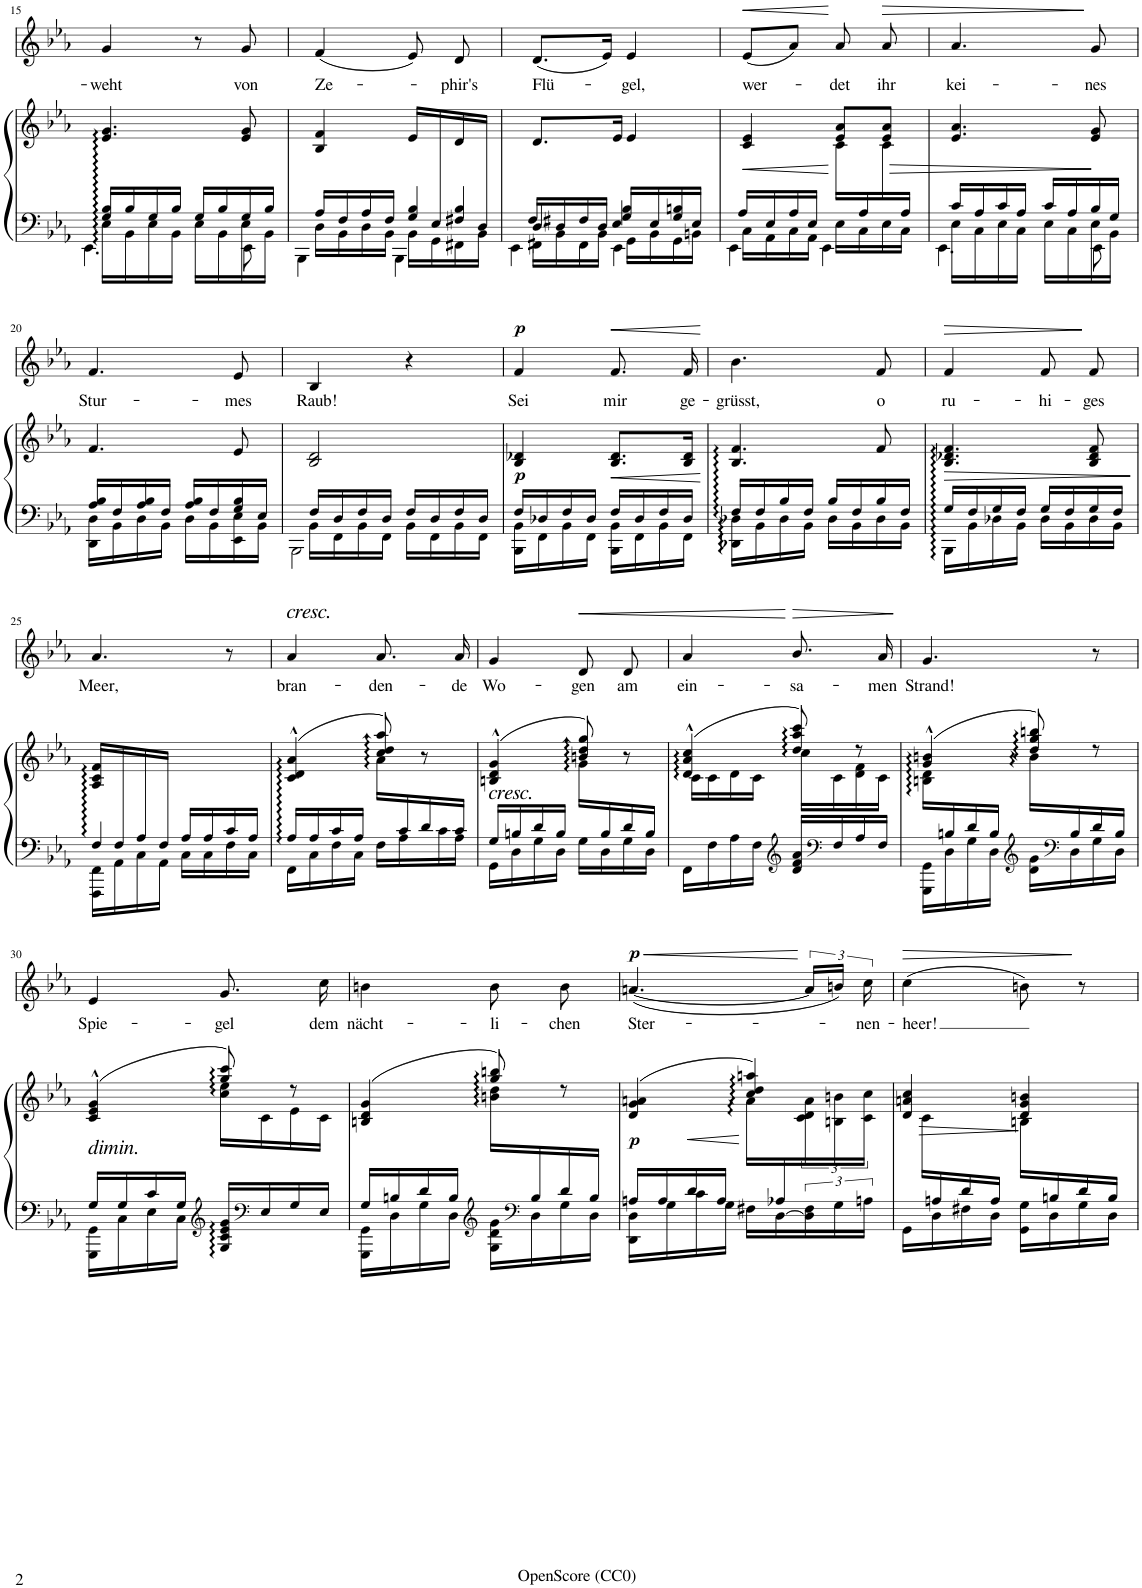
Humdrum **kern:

**kern	**kern	**dynam	**kern	**text	**dynam
*part2	*part2	*part2	*part1	*part1	*part1
*staff3	*staff2	*staff2/3	*staff1	*staff1	*staff1
*I"Piano	*	*	*I"Stimme Voice	*	*
*I'Pno	*	*	*	*	*
!!LO:PB:g=z
*clefF4	*clefG2	*	*clefG2	*	*
*k[b-e-a-]	*k[b-e-a-]	*	*k[b-e-a-]	*	*
*M2/4	*M2/4	*	*M2/4	*	*
=15	=15	=15	=15	=15	=15
*^	*	*	*	*	*
*	*^	*	*	*	*	*
!	!	!	!	!	!	!LO:LY:b	!
16G/ 16B-/LL	16E-\LL	4.EE-\	4.e-/ 4.g/	.	4g/	-weht	.
16B-/	16BB-\	.	.	.	.	.	.
16G/	16E-\	.	.	.	.	.	.
16B-/JJ	16BB-\JJ	.	.	.	.	.	.
16G/LL	16E-\LL	.	.	.	8r	.	.
16B-/	16BB-\	.	.	.	.	.	.
!	!	!	!	!	!	!LO:LY:b	!
16G/	16E-\	8EE-\	8e-/ 8g/	.	8g/	von	.
16B-/JJ	16BB-\JJ	.	.	.	.	.	.
=16	=16	=16	=16	=16	=16	=16	=16
*	*^	*^	*	*	*	*	*
*	*	*	*	*	*	*	*	*	*
!	!	!	!	!	!	!	!	!LO:LY:b	!
16ryy	16A-/LL	16D\LL	4ryy	4BBB-\	4B-/ 4f/	.	(4f/	Ze-	.
.	16F/	16BB-\	.	.	.	.	.	.	.
.	16A-/	16D\	.	.	.	.	.	.	.
.	16F/JJ	16BB-\JJ	.	.	.	.	.	.	.
.	16BB-\LL	4ryy	16G/ 16B-/	4BBB-\	16e-/LL	.	8e-/)	.	.
16E-/	16GG\	.	16ryy	.	16ryy	.	.	.	.
!	!	!	!	!	!	!	!	!LO:LY:b	!
16ryy	16FF#X\	.	16F#X/ 16B-/	.	16d/	.	8d/	-phir's	.
16D/JJ	16BB-\JJ	.	16ryy	.	16ryy	.	.	.	.
*	*	*	*v	*v	*	*	*	*	*
=17	=17	=17	=17	=17	=17	=17	=17	=17
!	!	!	!	!	!	!	!LO:LY:b	!
16F#X/LL	4EE-\	8.D/	16FF#X\LL	8.d/L	.	(8.d/L	Flü-	.
16D/	.	.	16BB-\	.	.	.	.	.
16F#/	.	.	16FF#\	.	.	.	.	.
16D/JJ	.	16E-/	16BB-\JJ	16e-/Jk	.	16e-/Jk)	.	.
!	!	!	!	!	!	!	!LO:LY:b	!
16G/ 16B-/LL	4EE-\	4ryy	16GG\LL	4e-/	.	4e-/	-gel,	.
16E-/	.	.	16BB-\	.	.	.	.	.
16G/ 16Bn/	.	.	16GG\	.	.	.	.	.
16E-/JJ	.	.	16BBn\JJ	.	.	.	.	.
=18	=18	=18	=18	=18	=18	=18	=18	=18
!	!	!	!	!	!LO:HP:b	!	!LO:LY:b	!LO:HP:b
*	*	*v	*v	*^	*	*	*	*
16A-/LL	4EE-\	16C\LL	4c/ 4e-/	4ryy	<	(8e-/L	wer-	<
16E-/	.	16AA-\	.	.	.	.	.	.
16A-/	.	16C\	.	.	.	8a-/J)	.	.
16E-/JJ	.	16AA-\JJ	.	.	.	.	.	.
!	!	!	!	!	!	!	!LO:LY:b	!
16ryy	4EE-\	16E-\LL	8e-/ 8a-/L	16c\LL	[	8a-/	-det	[
16A-/	.	16C\	.	16ryy	.	.	.	.
!	!	!	!	!	!LO:HP:b	!	!LO:LY:b	!LO:HP:b
16ryy	.	16E-\	8e-/ 8a-/J	16c\	>	8a-/	ihr	>
16A-/JJ	.	16C\JJ	.	16ryy	.	.	.	.
=19	=19	=19	=19	=19	=19	=19	=19	=19
!	!	!	!	!	!	!	!LO:LY:b	!
*	*	*	*v	*v	*	*	*	*
16c/LL	4.EE-\	16E-\LL	4.e-/ 4.a-/	.	4.a-/	kei-	.
16A-/	.	16C\	.	.	.	.	.
16c/	.	16E-\	.	.	.	.	.
16A-/JJ	.	16C\JJ	.	.	.	.	.
16c/LL	.	16E-\LL	.	.	.	.	.
16A-/	.	16C\	.	.	.	.	.
!	!	!	!	!	!	!LO:LY:b	!
16B-/	8EE-\	16E-\	8e-/ 8g/	]	8g/	-nes	]
16G/JJ	.	16BB-\JJ	.	.	.	.	.
!!LO:LB:g=z
=20	=20	=20	=20	=20	=20	=20	=20
!	!	!	!	!	!	!LO:LY:b	!
*	*v	*v	*	*	*	*	*
16A-/ 16B-/LL	16DD\ 16D\LL	4.f/	.	4.f/	Stur-	.
16F/	16BB-\	.	.	.	.	.
16A-/ 16B-/	16D\	.	.	.	.	.
16F/JJ	16BB-\JJ	.	.	.	.	.
16A-/ 16B-/LL	16D\LL	.	.	.	.	.
16F/	16BB-\	.	.	.	.	.
!	!	!	!	!	!LO:LY:b	!
16G/ 16B-/	16EE-\ 16E-\	8e-/	.	8e-/	-mes	.
16E-/JJ	16BB-\JJ	.	.	.	.	.
=21	=21	=21	=21	=21	=21	=21
*	*^	*	*	*	*	*
!	!	!	!	!	!	!LO:LY:b	!
16F/LL	16BB-\LL	2BBB-\	2B-/ 2d/	.	4B-/	Raub!	.
16D/	16FF\	.	.	.	.	.	.
16F/	16BB-\	.	.	.	.	.	.
16D/JJ	16FF\JJ	.	.	.	.	.	.
16F/LL	16BB-\LL	.	.	.	4r	.	.
16D/	16FF\	.	.	.	.	.	.
16F/	16BB-\	.	.	.	.	.	.
16D/JJ	16FF\JJ	.	.	.	.	.	.
*	*v	*v	*	*	*	*	*
=22	=22	=22	=22	=22	=22	=22
!	!	!	!LO:DY:b	!	!LO:LY:b	!LO:DY:a
16F/LL	16BBB-\ 16BB-\LL	4B-/ 4d-X/	p	4f/	Sei	p
16D-X/	16FF\	.	.	.	.	.
16F/	16BB-\	.	.	.	.	.
16D-/JJ	16FF\JJ	.	.	.	.	.
!	!	!	!LO:HP:b	!	!LO:LY:b	!LO:HP:b
16F/LL	16BBB-\ 16BB-\LL	8.B-/ 8.d-/L	<	8.f/	mir	<
16D-/	16FF\	.	.	.	.	.
16F/	16BB-\	.	.	.	.	.
!	!	!	!	!	!LO:LY:b	!
16D-/JJ	16FF\JJ	16B-/ 16d-/Jk	.	16f/	ge-	.
*v	*v	*	*	*	*	*
.	.	[	.	.	[
=23	=23	=23	=23	=23	=23
*^	*	*	*	*	*
!	!	!	!	!	!LO:LY:b	!
16F/LL	16DD-X\ 16D-X\LL	4.B-/ 4.f/	.	4.b-\	-grüsst,	.
16F/	16BB-\	.	.	.	.	.
16B-/	16D-\	.	.	.	.	.
16F/JJ	16BB-\JJ	.	.	.	.	.
16B-/LL	16D-\LL	.	.	.	.	.
16F/	16BB-\	.	.	.	.	.
!	!	!	!	!	!LO:LY:b	!
16B-/	16D-\	8f/	.	8f/	o	.
16F/JJ	16BB-\JJ	.	.	.	.	.
=24	=24	=24	=24	=24	=24	=24
!	!	!	!LO:HP:b	!	!LO:LY:b	!LO:HP:b
16G/LL	16BBB-\LL	4.B-/ 4.d-X/ 4.f/	>	4f/	ru-	>
16F/	16BB-\	.	.	.	.	.
16G/	16D-X\	.	.	.	.	.
16F/JJ	16BB-\JJ	.	.	.	.	.
!	!	!	!	!	!LO:LY:b	!
16G/LL	16D-\LL	.	.	8f/	-hi-	.
16F/	16BB-\	.	.	.	.	.
!	!	!	!	!	!LO:LY:b	!
16G/	16D-\	8B-/ 8d-/ 8f/	.	8f/	-ges	]
16F/JJ	16BB-\JJ	.	.	.	.	.
*v	*v	*	*	*	*	*
.	.	]	.	.	.
!!LO:LB:g=z
=25	=25	=25	=25	=25	=25
*^	*	*	*	*	*
*	*^	*	*	*	*	*
*	*	*^	*	*	*	*	*
!	!	!	!	!	!	!	!LO:LY:b	!
16ryy	16F/	2ryy	16FFF\ 16FF\LL	16A-/ 16c/ 16f/LL	.	4.a-/	Meer,	.
16F/	4..ryy	.	16AA-\	4..ryy	.	.	.	.
16A-/	.	.	16C\	.	.	.	.	.
16F/JJ	.	.	16AA-\JJ	.	.	.	.	.
16A-/LL	.	.	16C\LL	.	.	.	.	.
16A-/	.	.	16C\	.	.	.	.	.
16c/	.	.	16F\	.	.	8r	.	.
16A-/JJ	.	.	16C\JJ	.	.	.	.	.
=26	=26	=26	=26	=26	=26	=26	=26	=26
*	*	*	*	*^	*	*	*	*
!	!	!	!	!	!	!	!LO:TX:a:i:t=cresc.	!	!
!	!	!	!	!	!	!	!	!LO:LY:b	!
*	*v	*v	*v	*	*	*	*	*	*
16A-/LL	16FF\LL	(>4c/^^ 4d/^^ 4a-/^^	4ryy	.	4a-/	bran-	.
16A-/	16C\	.	.	.	.	.	.
16c/	16F\	.	.	.	.	.	.
16A-/JJ	16C\JJ	.	.	.	.	.	.
!	!	!	!	!	!	!LO:LY:b	!
16ryy	16F\LL	8cc/ 8dd/ 8aa-/)	16a-\LL	.	8.a-/	-den-	.
16c/	16A-\	.	8.ryy	.	.	.	.
16d/	16c\	8r	.	.	.	.	.
!	!	!	!	!	!	!LO:LY:b	!
16c/JJ	16A-\JJ	.	.	.	16a-/	-de	.
=27	=27	=27	=27	=27	=27	=27	=27
!	!	!LO:TX:b:i:t=cresc.	!	!	!	!	!
!	!	!	!	!	!	!LO:LY:b	!
16G/LL	16GG\LL	(>4Bn/^^ 4d/^^ 4g/^^	4ryy	.	4g/	Wo-	.
16Bn/	16D\	.	.	.	.	.	.
16d/	16G\	.	.	.	.	.	.
16B/JJ	16D\JJ	.	.	.	.	.	.
!	!	!	!	!	!	!LO:LY:b	!LO:HP:b
16ryy	16G\LL	8bn/ 8dd/ 8gg/)	16g\LL	.	8d/	-gen	<
16B/	16D\	.	8.ryy	.	.	.	.
!	!	!	!	!	!	!LO:LY:b	!
16d/	16G\	8r	.	.	8d/	am	.
16B/JJ	16D\JJ	.	.	.	.	.	.
=28	=28	=28	=28	=28	=28	=28	=28
!	!	!	!	!	!	!LO:LY:b	!
*v	*v	*	*	*	*	*	*
16FF\LL	(4d/^^ 4a-/^^ 4cc/^^	16c\LL	.	4a-/	ein-	.
16F\	.	16c\	.	.	.	.
16A-\	.	16d\	.	.	.	.
16F\JJ	.	16c\JJ	.	.	.	.
*clefG2	*	*	*	*	*	*
!	!	!	!	!	!LO:LY:b	!LO:HP:n=1:b
16d/ 16f/ 16a-/LL	8dd/ 8aa-/ 8ccc/)	16cc\LL	.	8.b-/	-sa-	[ >
*clefF4	*	*	*	*	*	*
16F/	.	16c\	.	.	.	.
16A-/	8r	16d\ 16f\	.	.	.	.
!	!	!	!	!	!LO:LY:b	!
16F/JJ	.	16c\JJ	.	16a-/	-men	.
*	*v	*v	*	*	*	*
.	.	.	.	.	]
=29	=29	=29	=29	=29	=29
*^	*^	*	*	*	*
!	!	!	!	!	!	!LO:LY:b	!
16ryy	16GGG\ 16GG\LL	(4g/^^ 4bn/^^	16Bn\ 16d\LL	.	4.g/	Strand!	.
16Bn/	16D\	.	8.ryy	.	.	.	.
16d/	16G\	.	.	.	.	.	.
16B/JJ	16D\JJ	.	.	.	.	.	.
*clefG2	*	*	*	*	*	*	*
16ryy	16d\ 16g\LL	8dd/ 8gg/ 8bbn/)	16b\LL	.	.	.	.
*clefF4	*	*	*	*	*	*	*
16B/	16D\	.	8.ryy	.	.	.	.
16d/	16G\	8r	.	.	8r	.	.
16B/JJ	16D\JJ	.	.	.	.	.	.
!!LO:LB:g=z
=30	=30	=30	=30	=30	=30	=30	=30
!	!	!LO:TX:b:i:t=dimin.	!	!	!	!	!
!	!	!	!	!	!	!LO:LY:b	!
16G/LL	16GGG\ 16GG\LL	(4c/^^ 4e-/^^ 4g/^^	4ryy	.	4e-/	Spie-	.
16G/	16C\	.	.	.	.	.	.
16c/	16E-\	.	.	.	.	.	.
16G/JJ	16C\JJ	.	.	.	.	.	.
*clefG2	*	*	*	*	*	*	*
!	!	!	!	!	!	!LO:LY:b	!
4ryy	16G/ 16c/ 16e-/ 16g/LL	8gg/ 8ccc/)	16cc\ 16ee-\LL	.	8.g/	-gel	.
*clefF4	*	*	*	*	*	*	*
.	16E-/	.	16c\	.	.	.	.
.	16G/	8r	16e-\	.	.	.	.
!	!	!	!	!	!	!LO:LY:b	!
.	16E-/JJ	.	16c\JJ	.	16cc\	dem	.
=31	=31	=31	=31	=31	=31	=31	=31
!	!	!	!	!	!	!LO:LY:b	!
16G/LL	16GGG\ 16GG\LL	(4Bn/ 4d/ 4g/	4ryy	.	4bn\	nächt-	.
16Bn/	16D\	.	.	.	.	.	.
16d/	16G\	.	.	.	.	.	.
16B/JJ	16D\JJ	.	.	.	.	.	.
*clefG2	*	*	*	*	*	*	*
!	!	!	!	!	!	!LO:LY:b	!
16ryy	16G\ 16d\ 16g\LL	8gg/ 8bbn/)	16bn\ 16dd\LL	.	8b\	-li-	.
*clefF4	*	*	*	*	*	*	*
16B/	16D\	.	8.ryy	.	.	.	.
!	!	!	!	!	!	!LO:LY:b	!
16d/	16G\	8r	.	.	8b\	-chen	.
16B/JJ	16D\JJ	.	.	.	.	.	.
=32	=32	=32	=32	=32	=32	=32	=32
*	*^	*	*	*	*	*	*
!	!	!	!	!	!LO:DY:b	!	!LO:LY:b	!LO:HP:b
!	!	!	!	!	!	!	!	!LO:DY:n=1:a
16ryy	16An/LL	16DD\ 16D\LL	(4d/ 4g/ 4an/	4ryy	p	([4.an/	Ster-	< p
.	16A/	16G\	.	.	.	.	.	.
.	16d/	16c\	.	.	.	.	.	.
.	16A/JJ	16G\JJ	.	.	.	.	.	.
.	16F#X\LL	4ryy	4cc/ 4dd/ 4aan/)	16a\LL	.	.	.	.
16A-X/	[16D\	.	.	16ryy	.	.	.	.
8ryy	24D\] 24F#\	.	.	24c\ 24d\ 24a\	.	24a/LL]	.	[
.	24G\	.	.	24Bn\ 24bn\	.	24bn/JJ)	.	.
!	!	!	!	!	!	!	!LO:LY:b	!
.	24An\JJ	.	.	24c\ 24cc\JJ	.	24cc\	-nen-	.
*	*v	*v	*	*	*	*	*	*
=33	=33	=33	=33	=33	=33	=33	=33
!	!	!	!	!LO:HP:b	!	!LO:LY:b	!LO:HP:b
16ryy	16GG\LL	4d/ 4an/ 4cc/	16c\LL	>	(4cc\	-heer!	>
16An/	16D\	.	8.ryy	.	.	.	.
16d/	16F#X\	.	.	.	.	.	.
16A/JJ	16D\JJ	.	.	.	.	.	.
16ryy	16GG\ 16G\LL	4d/ 4g/ 4bn/	16Bn\LL	]	8bn\)	.	.
16Bn/	16D\	.	8.ryy	.	.	.	.
16d/	16G\	.	.	.	8r	.	]
16B/JJ	16D\JJ	.	.	.	.	.	.
*v	*v	*	*	*	*	*	*
*	*v	*v	*	*	*	*
=	=	=	=	=	=
*-	*-	*-	*-	*-	*-
